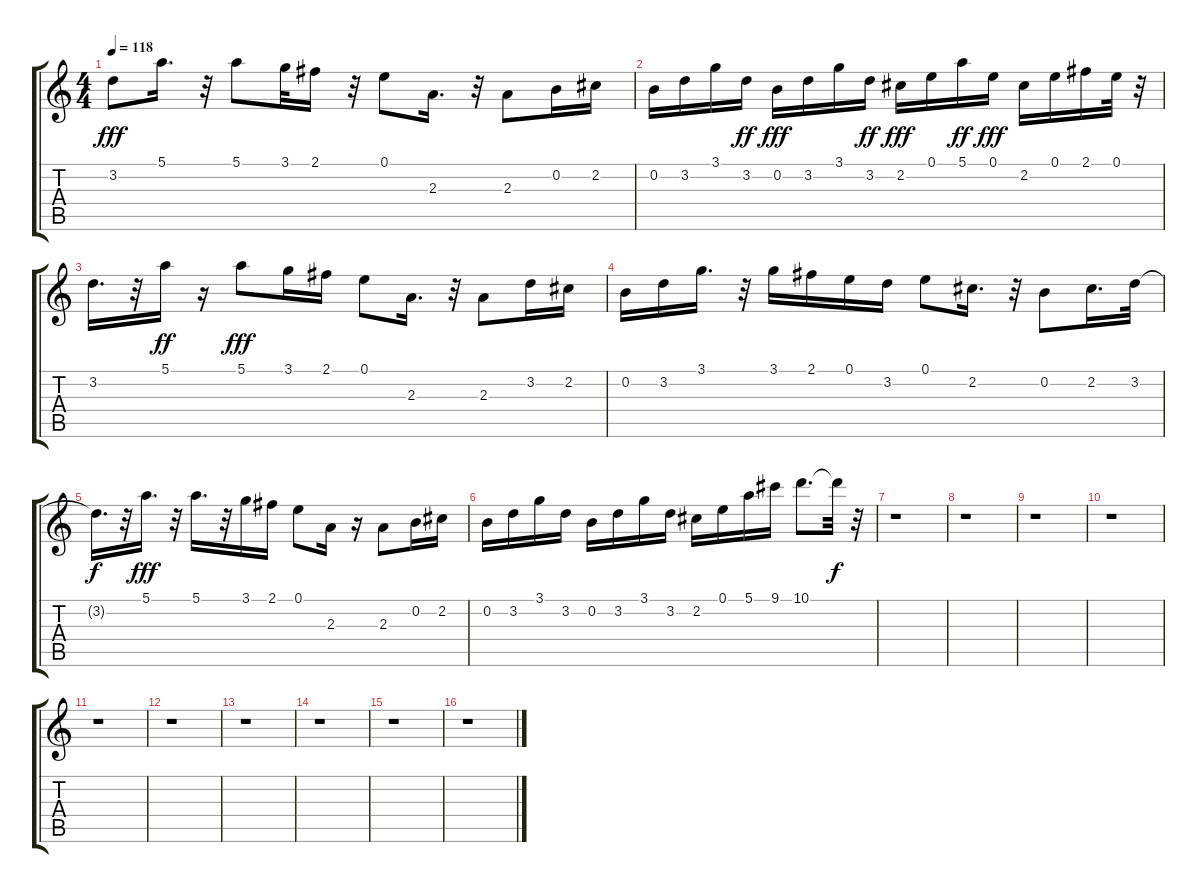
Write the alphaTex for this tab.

\track "" {instrument fiddle}
\staff {score tabs}
\tuning (E5 B4 G4 D4 A3 E3) {hide}
\ts (4 4)
\tempo 118
\clef g2
\ks c
3.2.8{dy fff} 5.1.16{d} r.32 5.1.8 3.1.32 2.1.16 r.32 0.1.8 2.3.16{d} r.32 2.3.8 0.2.16 2.2.16 |
0.2.16 3.2.16 3.1.16 3.2.16{dy ff} 0.2.16{dy fff} 3.2.16 3.1.16 3.2.16{dy ff} 2.2.16{dy fff} 0.1.16 5.1.16{dy ff} 0.1.16{dy fff} 2.2.16 0.1.16 2.1.16 0.1.32 r.32 |
3.2.16{d} r.32 5.1.16{dy ff} r.16 5.1.8{dy fff} 3.1.16 2.1.16 0.1.8 2.3.16{d} r.32 2.3.8 3.2.16 2.2.16 |
0.2.16 3.2.16 3.1.16{d} r.32 3.1.16 2.1.16 0.1.16 3.2.16 0.1.8 2.2.16{d} r.32 0.2.8 2.2.16{d} 3.2.32 |
3.2{t}.16{d dy f} r.32 5.1.16{d dy fff} r.32 5.1.16{d} r.32 3.1.16 2.1.16 0.1.8 2.3.16 r.16 2.3.8 0.2.16 2.2.16 |
0.2.16 3.2.16 3.1.16 3.2.16 0.2.16 3.2.16 3.1.16 3.2.16 2.2.16 0.1.16 5.1.16 9.1.16 10.1.8{d} 10.1{t}.32{dy f} r.32 |
r.1 |
r.1 |
r.1 |
r.1 |
r.1 |
r.1 |
r.1 |
r.1 |
r.1 |
r.1
